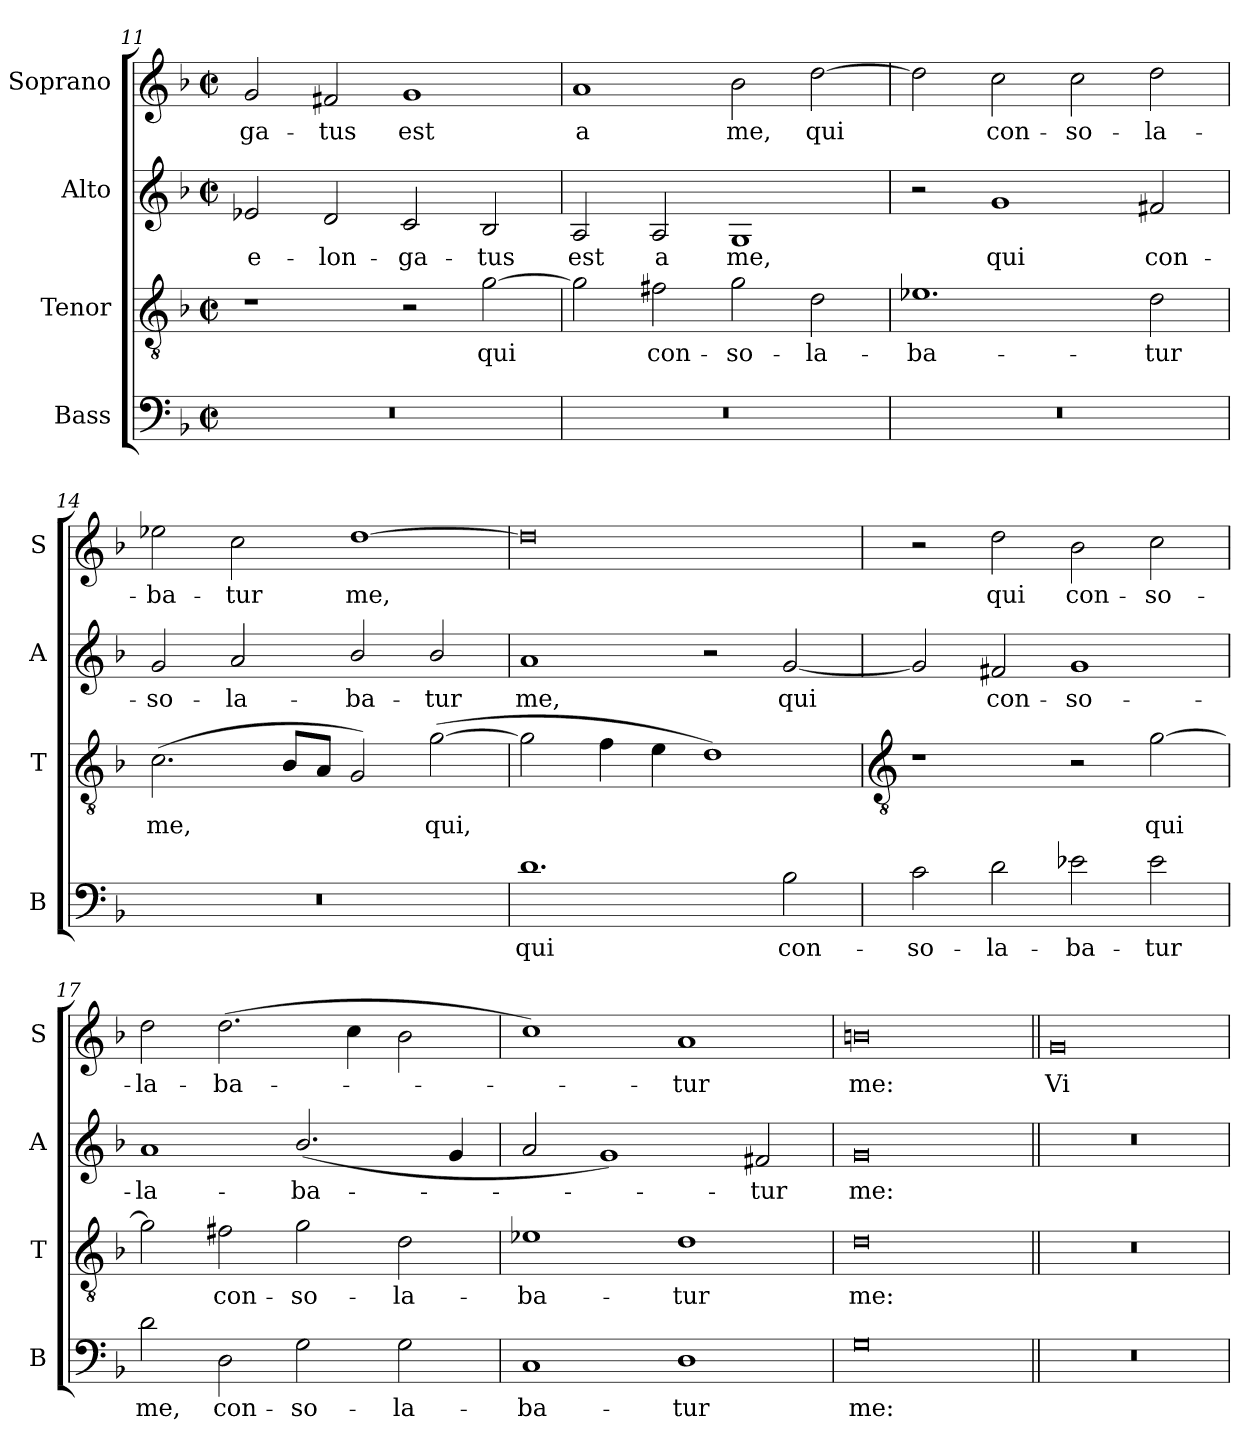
**kern	**text	**kern	**text	**kern	**text	**kern	**text
*part4	*part4	*part3	*part3	*part2	*part2	*part1	*part1
*staff4	*staff4	*staff3	*staff3	*staff2	*staff2	*staff1	*staff1
*I"Bass	*	*I"Tenor	*	*I"Alto	*	*I"Soprano	*
*I'B	*	*I'T	*	*I'A	*	*I'S	*
*clefF4	*	*clefGv2	*	*clefG2	*	*clefG2	*
*k[b-]	*	*k[b-]	*	*k[b-]	*	*k[b-]	*
*F:	*	*F:	*	*F:	*	*F:	*
*M4/2	*	*M4/2	*	*M4/2	*	*M4/2	*
*met(c|)	*	*met(c|)	*	*met(c|)	*	*met(c|)	*
=11	=11	=11	=11	=11	=11	=11	=11
!	!	!	!	!	!LO:LY:b	!	!LO:LY:b
0r	.	1r	.	2e-X	e-	2g	-ga-
!	!	!	!	!	!LO:LY:b	!	!LO:LY:b
.	.	.	.	2d	-lon-	2f#X	-tus
!	!	!	!	!	!LO:LY:b	!	!LO:LY:b
.	.	2r	.	2c	-ga-	1g	est
!	!	!	!LO:LY:b	!	!LO:LY:b	!	!
.	.	[2g	qui	2B-	-tus	.	.
=12	=12	=12	=12	=12	=12	=12	=12
!	!	!	!	!	!LO:LY:b	!	!LO:LY:b
0r	.	2g]	.	2A	est	1a	a
!	!	!	!LO:LY:b	!	!LO:LY:b	!	!
.	.	2f#X	con-	2A	a	.	.
!	!	!	!LO:LY:b	!	!LO:LY:b	!	!LO:LY:b
.	.	2g	-so-	1G	me,	2b-	me,
!	!	!	!LO:LY:b	!	!	!	!LO:LY:b
.	.	2d	-la-	.	.	[2dd	qui
=13	=13	=13	=13	=13	=13	=13	=13
!	!	!	!LO:LY:b	!	!	!	!
0r	.	1.e-X	-ba-	2r	.	2dd]	.
!	!	!	!	!	!LO:LY:b	!	!LO:LY:b
.	.	.	.	1g	qui	2cc	con-
!	!	!	!	!	!	!	!LO:LY:b
.	.	.	.	.	.	2cc	-so-
!	!	!	!LO:LY:b	!	!LO:LY:b	!	!LO:LY:b
.	.	2d	-tur	2f#X	con-	2dd	-la-
=14	=14	=14	=14	=14	=14	=14	=14
!	!	!	!LO:LY:b	!	!LO:LY:b	!	!LO:LY:b
0r	.	(<2.c	me,	2g	-so-	2ee-X	-ba-
!	!	!	!	!	!LO:LY:b	!	!LO:LY:b
.	.	.	.	2a	-la-	2cc	-tur
.	.	8B-L	.	.	.	.	.
.	.	8AJ	.	.	.	.	.
!	!	!	!	!	!LO:LY:b	!	!LO:LY:b
.	.	2G)	.	2b-/	-ba-	[1dd	me,
!	!	!	!LO:LY:b	!	!LO:LY:b	!	!
.	.	(>[2g	qui,	2b-/	-tur	.	.
=15	=15	=15	=15	=15	=15	=15	=15
!	!LO:LY:b	!	!	!	!LO:LY:b	!	!
1.d	qui	2g]	.	1a	me,	0dd]	.
.	.	4f	.	.	.	.	.
.	.	4e	.	.	.	.	.
.	.	1d)	.	2r	.	.	.
!	!LO:LY:b	!	!	!	!LO:LY:b	!	!
2B-	con-	.	.	[2g	qui	.	.
!!LO:LB:g=z
=16	=16	=16	=16	=16	=16	=16	=16
*	*	*clefGv2	*	*	*	*	*
!	!LO:LY:b	!	!	!	!	!	!
2c	-so-	1r	.	2g]	.	2r	.
!	!LO:LY:b	!	!	!	!LO:LY:b	!	!LO:LY:b
2d	-la-	.	.	2f#X	con-	2dd	qui
!	!LO:LY:b	!	!	!	!LO:LY:b	!	!LO:LY:b
2e-X	-ba-	2r	.	1g	-so-	2b-	con-
!	!LO:LY:b	!	!LO:LY:b	!	!	!	!LO:LY:b
2e-	-tur	[2g	qui	.	.	2cc	-so-
=17	=17	=17	=17	=17	=17	=17	=17
!	!LO:LY:b	!	!	!	!LO:LY:b	!	!LO:LY:b
2d	me,	2g]	.	1a	-la-	2dd	-la-
!	!LO:LY:b	!	!LO:LY:b	!	!	!	!LO:LY:b
2D	con-	2f#X	con-	.	.	(>2.dd	-ba-
!	!LO:LY:b	!	!LO:LY:b	!	!LO:LY:b	!	!
2G	-so-	2g	-so-	(<2.b-/	-ba-	.	.
.	.	.	.	.	.	4cc	.
!	!LO:LY:b	!	!LO:LY:b	!	!	!	!
2G	-la-	2d	-la-	.	.	2b-	.
.	.	.	.	4g	.	.	.
=18	=18	=18	=18	=18	=18	=18	=18
!	!LO:LY:b	!	!LO:LY:b	!	!	!	!
1C	-ba-	1e-X	-ba-	2a	.	1cc)	.
.	.	.	.	1g)	.	.	.
!	!LO:LY:b	!	!LO:LY:b	!	!	!	!LO:LY:b
1D	-tur	1d	-tur	.	.	1a	tur
!	!	!	!	!	!LO:LY:b	!	!
.	.	.	.	2f#X	tur	.	.
=19	=19	=19	=19	=19	=19	=19	=19
!	!LO:LY:b	!	!LO:LY:b	!	!LO:LY:b	!	!LO:LY:b
0G	me:	0d	me:	0g	me:	0bn	me:
=20||	=20||	=20||	=20||	=20||	=20||	=20||	=20||
!	!	!	!	!	!	!	!LO:LY:b
0r	.	0r	.	0r	.	0g	Vi-
=	=	=	=	=	=	=	=
*-	*-	*-	*-	*-	*-	*-	*-
